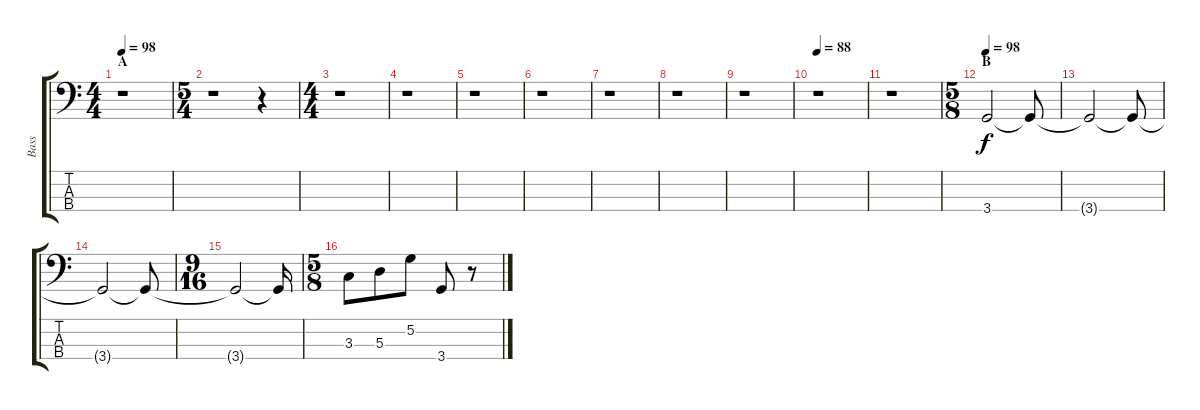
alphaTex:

\track ("Bass" "Bass") {instrument electricbasspick}
\staff {score tabs}
\tuning (G2 D2 A1 E1) {hide}
\ts (4 4)
\section ("" "A")
\tempo 98
\tempo 72
\tempo 98
\clef f4
\ks c
r.1{dy f instrument electricbasspick} |
\ts (5 4)
r.1 r.4 |
\ts (4 4)
r.1 |
r.1 |
r.1 |
r.1 |
r.1 |
r.1 |
r.1 |
\tempo 88
r.1 |
r.1 |
\ts (5 8)
\section ("" "B")
\tempo 98
3.4.2 3.4{t}.8 |
3.4{t}.2 3.4{t}.8 |
3.4{t}.2 3.4{t}.8 |
\ts (9 16)
3.4{t}.2 3.4{t}.16 |
\ts (5 8)
3.3.8 5.3.8 5.2.8 3.4.8 r.8
